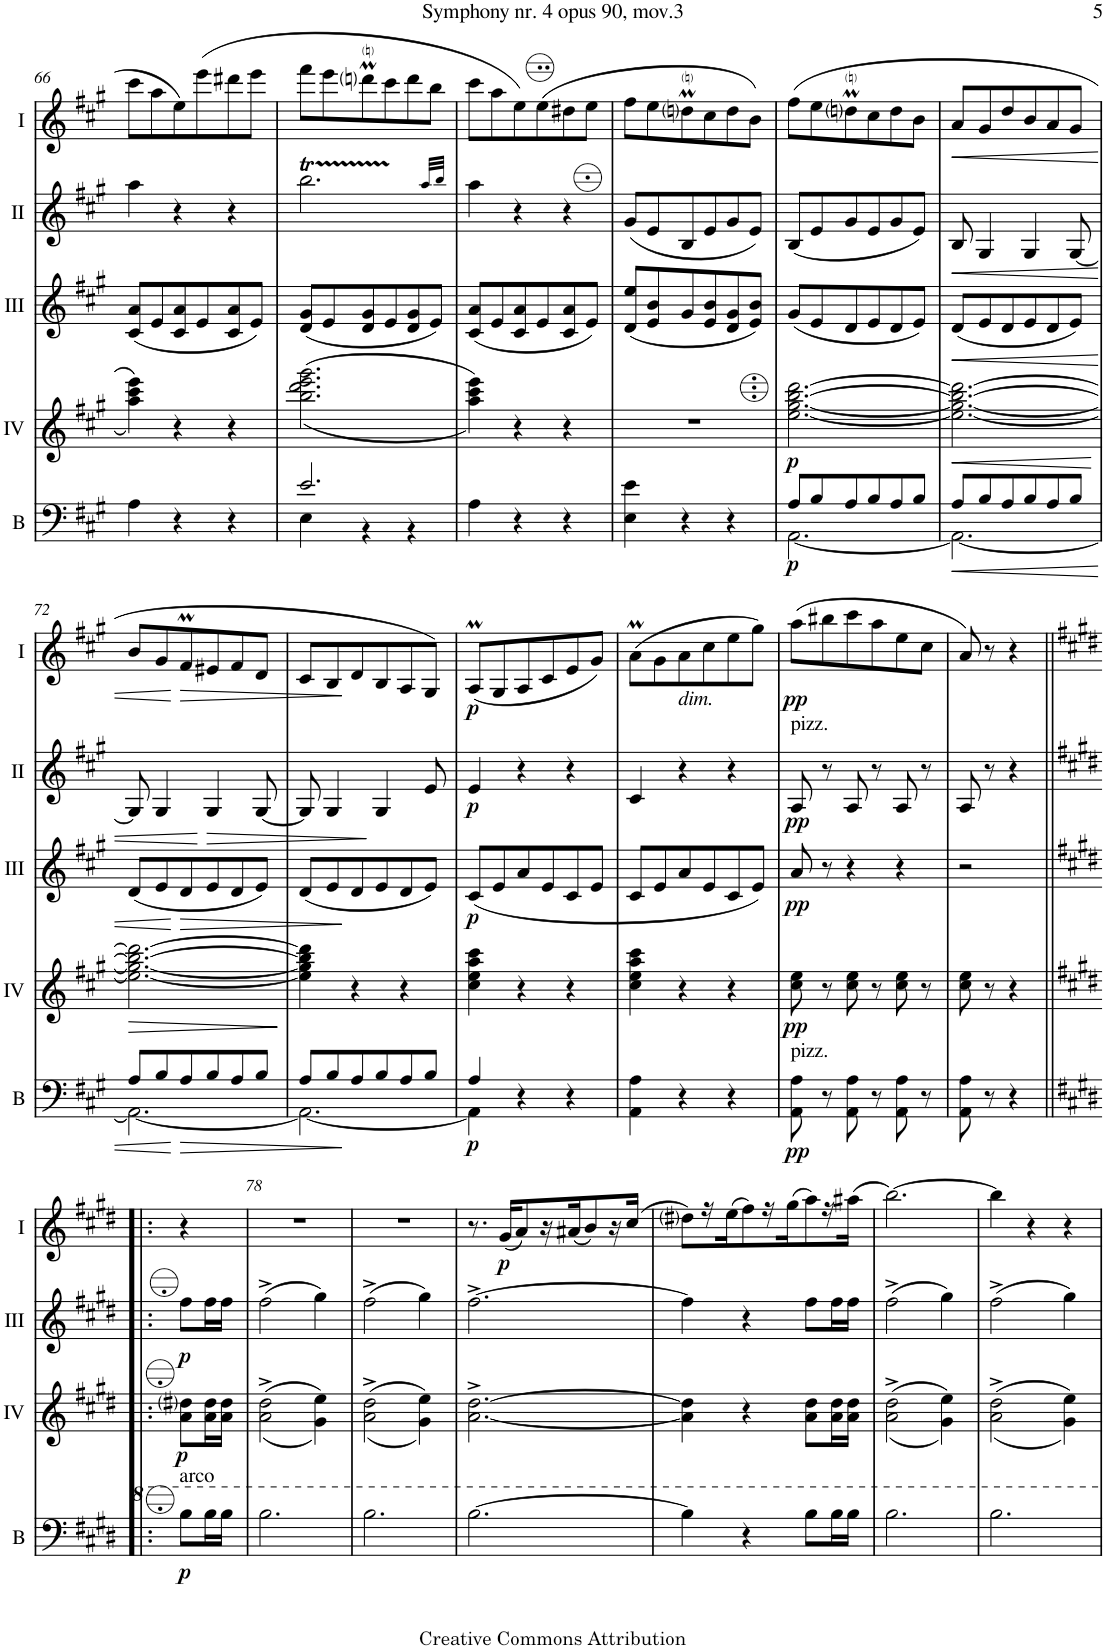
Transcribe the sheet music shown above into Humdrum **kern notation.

**kern	**dynam	**kern	**dynam	**kern	**dynam	**kern	**dynam	**kern	**dynam
*part5	*part5	*part4	*part4	*part3	*part3	*part2	*part2	*part1	*part1
*staff5	*staff5	*staff4	*staff4	*staff3	*staff3	*staff2	*staff2	*staff1	*staff1
*I"Bass	*	*I"Acc. 4	*	*I"Acc. 3	*	*I"Acc. 2	*	*I"Acc. 1	*
*I'B	*	*	*	*	*	*	*	*	*
!!LO:PB:g=z
*clefF4	*	*clefG2	*	*clefG2	*	*clefG2	*	*clefG2	*
*Trd7c12	*	*Trd7c12	*	*Trd7c12	*	*	*	*	*
*k[f#c#g#]	*	*k[f#c#g#]	*	*k[f#c#g#]	*	*k[f#c#g#]	*	*k[f#c#g#]	*
*M3/4	*	*M3/4	*	*M3/4	*	*M3/4	*	*M3/4	*
=66	=66	=66	=66	=66	=66	=66	=66	=66	=66
4A\	.	4aa\ 4ccc#\ 4eee\	.	(8c#/ 8a/L	.	4aa\	.	8cc#\L	.
.	.	.	.	8e/	.	.	.	8a\	.
4r	.	4r	.	8c#/ 8a/	.	4r	.	8e\	.
.	.	.	.	8e/	.	.	.	(8ee\	.
4r	.	4r	.	8c#/ 8a/	.	4r	.	8dd#X\	.
.	.	.	.	8e/J)	.	.	.	8ee\J	.
=67	=67	=67	=67	=67	=67	=67	=67	=67	=67
*^	*	*	*	*	*	*	*	*	*
2.e/	4E\	.	(>(<2.bb\ 2.ddd\ 2.eee\ 2.ggg#\	.	(8d/ 8g#/L	.	2.bbT\	.	8ff#\L	.
.	.	.	.	.	8e/	.	.	.	8ee\	.
.	4r	.	.	.	8d/ 8g#/	.	.	.	8ddniM\	.
.	.	.	.	.	8e/	.	.	.	8cc#\	.
.	4r	.	.	.	8d/ 8g#/	.	.	.	8dd\	.
.	.	.	.	.	8e/J)	.	.	.	8b\J	.
*v	*v	*	*	*	*	*	*	*	*	*
.	.	.	.	.	.	32qaa/LLL	.	.	.
.	.	.	.	.	.	32qbb/JJJ	.	.	.
=68	=68	=68	=68	=68	=68	=68	=68	=68	=68
4A\	.	4aa\ 4ccc#\ 4eee\))	.	(8c#/ 8a/L	.	4aa\	.	8cc#\L	.
.	.	.	.	8e/	.	.	.	8a\	.
4r	.	4r	.	8c#/ 8a/	.	4r	.	8e\)	.
.	.	.	.	8e/	.	.	.	(8ee\	.
4r	.	4r	.	8c#/ 8a/	.	4r	.	8dd#X\	.
.	.	.	.	8e/J)	.	.	.	8ee\J	.
=69	=69	=69	=69	=69	=69	=69	=69	=69	=69
4E\ 4e\	.	2.r	.	(8d/ 8ee/L	.	(8g#/L	.	8ff#\L	.
.	.	.	.	8e/ 8b/	.	8e/	.	8ee\	.
4r	.	.	.	8g#/	.	8B/	.	8ddniM\	.
.	.	.	.	8e/ 8b/	.	8e/	.	8cc#\	.
4r	.	.	.	8d/ 8g#/	.	8g#/	.	8dd\	.
.	.	.	.	8e/ 8b/J)	.	8e/J)	.	8b\J)	.
=70	=70	=70	=70	=70	=70	=70	=70	=70	=70
*^	*	*	*	*	*	*	*	*	*
!	!	!LO:DY:b	!	!LO:DY:b	!	!	!	!	!	!
8A/L	[2.AA\	p	[2.ee\ [2.gg#\ [2.bb\ [2.ddd\	p	(8g#/L	.	(8B/L	.	(8ff#\L	.
8B/	.	.	.	.	8e/	.	8e/	.	8ee\	.
8A/	.	.	.	.	8d/	.	8g#/	.	8ddniM\	.
8B/	.	.	.	.	8e/	.	8e/	.	8cc#\	.
8A/	.	.	.	.	8d/	.	8g#/	.	8dd\	.
8B/J	.	.	.	.	8e/J)	.	8e/J)	.	8b\J	.
=71	=71	=71	=71	=71	=71	=71	=71	=71	=71	=71
!	!	!LO:HP:b	!	!LO:HP:b	!	!LO:HP:b	!	!LO:HP:b	!	!LO:HP:b
8A/L	2.AA\_	<	2.ee\_ 2.gg#\_ 2.bb\_ 2.ddd\_	<	(8d/L	<	8B/	<	8a/L	<
8B/	.	.	.	.	8e/	.	4G#/	.	8g#/	.
8A/	.	.	.	.	8d/	.	.	.	8dd/	.
8B/	.	.	.	.	8e/	.	4G#/	.	8b/	.
8A/	.	.	.	.	8d/	.	.	.	8a/	.
8B/J	.	.	.	.	8e/J)	.	[8G#/	.	8g#/J	.
*v	*v	*	*	*	*	*	*	*	*	*
.	.	.	[	.	.	.	.	.	.
!!LO:LB:g=z
=72	=72	=72	=72	=72	=72	=72	=72	=72	=72
*^	*	*	*	*	*	*	*	*	*
!	!	!	!	!LO:HP:b	!	!	!	!	!	!
8A/L	2.AA\_	.	2.ee\_ 2.gg#\_ 2.bb\_ 2.ddd\_	>	(8d/L	.	8G#/]	.	8b/L	.
8B/	.	.	.	.	8e/	.	4G#/	.	8g#/	.
!	!	!LO:HP:n=1:b	!	!	!	!LO:HP:n=1:b	!	!	!	!LO:HP:n=1:b
8A/	.	[ >	.	.	8d/	[ >	.	.	8f#M/	[ >
!	!	!	!	!	!	!	!	!LO:HP:n=1:b	!	!
8B/	.	.	.	.	8e/	.	4G#/	[ >	8e#X/	.
8A/	.	.	.	.	8d/	.	.	.	8f#/	.
8B/J	.	.	.	.	8e/J)	.	[8G#/	.	8d/J	.
*v	*v	*	*	*	*	*	*	*	*	*
.	.	.	]	.	.	.	.	.	.
=73	=73	=73	=73	=73	=73	=73	=73	=73	=73
*^	*	*	*	*	*	*	*	*	*
8A/L	2.AA\_	.	4ee\] 4gg#\] 4bb\] 4ddd\]	.	(8d/L	.	8G#/]	.	8c#/L	.
8B/	.	.	.	.	8e/	.	4G#/	.	8B/	.
8A/	.	]	4r	.	8d/	]	.	.	8d/	]
8B/	.	.	.	.	8e/	.	4G#/	]	8B/	.
8A/	.	.	4r	.	8d/	.	.	.	8A/	.
8B/J	.	.	.	.	8e/J)	.	8e/	.	8G#/J)	.
=74	=74	=74	=74	=74	=74	=74	=74	=74	=74	=74
!	!	!LO:DY:b	!	!	!	!LO:DY:b	!	!LO:DY:b	!	!LO:DY:b
4A/	4AA\]	p	4cc#\ 4ee\ 4aa\ 4ccc#\	.	(<8c#/L	p	4e/	p	(8AM/L	p
.	.	.	.	.	8e/	.	.	.	8G#/	.
4r	4ryy	.	4r	.	8a/	.	4r	.	8A/	.
.	.	.	.	.	8e/	.	.	.	8c#/	.
4r	4ryy	.	4r	.	8c#/	.	4r	.	8e/	.
.	.	.	.	.	8e/J	.	.	.	8g#/J)	.
*v	*v	*	*	*	*	*	*	*	*	*
=75	=75	=75	=75	=75	=75	=75	=75	=75	=75
4AA\ 4A\	.	4cc#\ 4ee\ 4aa\ 4ccc#\	.	8c#/L	.	4c#/	.	(8aM\L	.
.	.	.	.	8e/	.	.	.	8g#\	.
!	!	!	!	!	!	!	!	!LO:TX:b:i:t=dim.	!
4r	.	4r	.	8a/	.	4r	.	8a\	.
.	.	.	.	8e/	.	.	.	8cc#\	.
4r	.	4r	.	8c#/	.	4r	.	8ee\	.
.	.	.	.	8e/J)	.	.	.	8gg#\J)	.
=76	=76	=76	=76	=76	=76	=76	=76	=76	=76
!	!	!	!	!	!	!LO:TX:a:t=pizz.	!	!	!
!LO:TX:a:t=pizz.	!	!	!	!	!	!	!	!	!
!	!LO:DY:b	!	!LO:DY:b	!	!LO:DY:b	!	!LO:DY:b	!	!LO:DY:b
8AA\ 8A\	pp	8cc#\ 8ee\	pp	8a/	pp	8A/	pp	(8aa\L	pp
8r	.	8r	.	8r	.	8r	.	8bb#X\	.
8AA\ 8A\	.	8cc#\ 8ee\	.	4r	.	8A/	.	8ccc#\	.
8r	.	8r	.	.	.	8r	.	8aa\	.
8AA\ 8A\	.	8cc#\ 8ee\	.	4r	.	8A/	.	8ee\	.
8r	.	8r	.	.	.	8r	.	8cc#\J	.
=77	=77	=77	=77	=77	=77	=77	=77	=77	=77
8AA\ 8A\	.	8cc#\ 8ee\	.	2r	.	8A/	.	8a/)	.
8r	.	8r	.	.	.	8r	.	8r	.
4r	.	4r	.	.	.	4r	.	4r	.
!!LO:LB:g=z
=77X2!|:	=77X2!|:	=77X2!|:	=77X2!|:	=77X2!|:	=77X2!|:	=77X2!|:	=77X2!|:	=77X2!|:	=77X2!|:
*k[f#c#g#d#]	*	*k[f#c#g#d#]	*	*k[f#c#g#d#]	*	*k[f#c#g#d#]	*	*k[f#c#g#d#]	*
!LO:TX:a:t=arco	!	!	!	!	!	!	!	!	!
!	!LO:DY:b	!	!LO:DY:b	!	!LO:DY:b	!	!	!	!
8b\L	p	8a\ 8dd#i\L	p	8ff#\L	p	4r	.	4r	.
16b\L	.	16a\ 16dd#\L	.	16ff#\L	.	.	.	.	.
16b\JJ	.	16a\ 16dd#\JJ	.	16ff#\JJ	.	.	.	.	.
=78	=78	=78	=78	=78	=78	=78	=78	=78	=78
2.b\	.	((<2a\^ 2dd#\^	.	(2ff#^\	.	2.r	.	2.r	.
.	.	4g#\ 4ee\))	.	4gg#\)	.	.	.	.	.
=79	=79	=79	=79	=79	=79	=79	=79	=79	=79
2.b\	.	((<2a\^ 2dd#\^	.	(2ff#^\	.	2.r	.	2.r	.
.	.	4g#\ 4ee\))	.	4gg#\)	.	.	.	.	.
=80	=80	=80	=80	=80	=80	=80	=80	=80	=80
[2.b\	.	[2.a\^ [2.dd#\^	.	[2.ff#^\	.	2.r	.	8.r	.
!	!	!	!	!	!	!	!	!	!LO:DY:b
.	.	.	.	.	.	.	.	(16g#/KL	p
.	.	.	.	.	.	.	.	8a/)	.
.	.	.	.	.	.	.	.	16r	.
.	.	.	.	.	.	.	.	(16a#X/J	.
.	.	.	.	.	.	.	.	8b/)	.
.	.	.	.	.	.	.	.	16r	.
.	.	.	.	.	.	.	.	(16cc#/JJ	.
=81	=81	=81	=81	=81	=81	=81	=81	=81	=81
4b\]	.	4a\] 4dd#\]	.	4ff#\]	.	2.r	.	8dd#i\L)	.
.	.	.	.	.	.	.	.	16r	.
.	.	.	.	.	.	.	.	(16ee\J	.
4r	.	4r	.	4r	.	.	.	8ff#\)	.
.	.	.	.	.	.	.	.	16r	.
.	.	.	.	.	.	.	.	(16gg#\J	.
8b\L	.	8a\ 8dd#\L	.	8ff#\L	.	.	.	8aa\)	.
16b\L	.	16a\ 16dd#\L	.	16ff#\L	.	.	.	16r	.
16b\JJ	.	16a\ 16dd#\JJ	.	16ff#\JJ	.	.	.	(16aa#X\JJ	.
=82	=82	=82	=82	=82	=82	=82	=82	=82	=82
2.b\	.	(<(2a\^ 2dd#\^	.	(2ff#^\	.	2.r	.	[2.bb\)	.
.	.	4g#\ 4ee\))	.	4gg#\)	.	.	.	.	.
=83	=83	=83	=83	=83	=83	=83	=83	=83	=83
2.b\	.	(<(2a\^ 2dd#\^	.	(2ff#^\	.	2.r	.	4bb\]	.
.	.	.	.	.	.	.	.	4r	.
.	.	4g#\ 4ee\))	.	4gg#\)	.	.	.	4r	.
=	=	=	=	=	=	=	=	=	=
*-	*-	*-	*-	*-	*-	*-	*-	*-	*-
